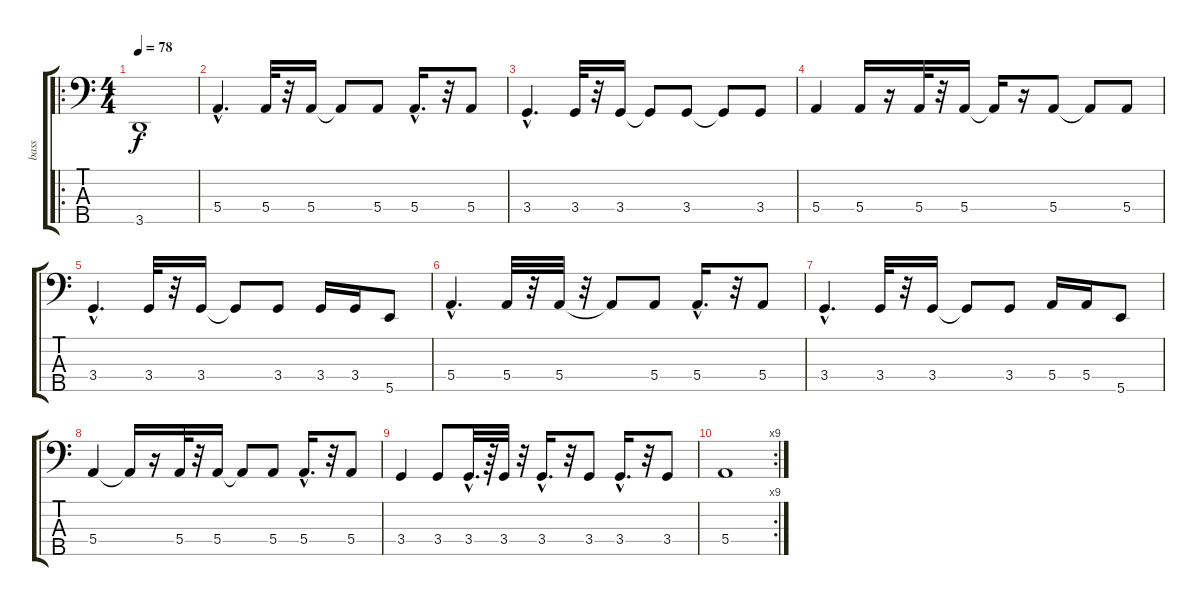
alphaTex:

\track ("bass" "bass") {instrument electricbassfinger}
\staff {score tabs}
\tuning (G2 D2 A1 E1 B0) {hide}
\ro
\ts (4 4)
\tempo 78
\clef f4
\ks c
3.5.1{txt " " dy f instrument electricbassfinger} |
5.4{hac}.4{d txt " "} 5.4.32 r.32 5.4.16 5.4{t}.8 5.4.8 5.4{hac}.16{d} r.32 5.4.8 |
3.4{hac}.4{d txt " "} 3.4.32 r.32 3.4.16 3.4{t}.8 3.4.8 3.4{t}.8 3.4.8 |
5.4.4 5.4.16 r.16 5.4.32 r.32 5.4.16 5.4{t}.16 r.16 5.4.8 5.4{t}.8 5.4.8 |
3.4{hac}.4{d txt " "} 3.4.32 r.32 3.4.16 3.4{t}.8 3.4.8 3.4.16 3.4.16 5.5.8 |
5.4{hac}.4{d txt " "} 5.4.32 r.32 5.4.32 r.32 5.4{t}.8 5.4.8 5.4{hac}.16{d} r.32 5.4.8 |
3.4{hac}.4{d} 3.4.32 r.32 3.4.16 3.4{t}.8 3.4.8 5.4.16 5.4.16 5.5.8 |
5.4.4{txt " "} 5.4{t}.16 r.16 5.4.32 r.32 5.4.16 5.4{t}.8 5.4.8 5.4{hac}.16{d} r.32 5.4.8 |
3.4.4 3.4.8 3.4{hac}.32{d} r.64 3.4.32 r.32 3.4{hac}.16{d} r.32 3.4.8 3.4{hac}.16{d} r.32 3.4.8 |
\rc 9
5.4.1
